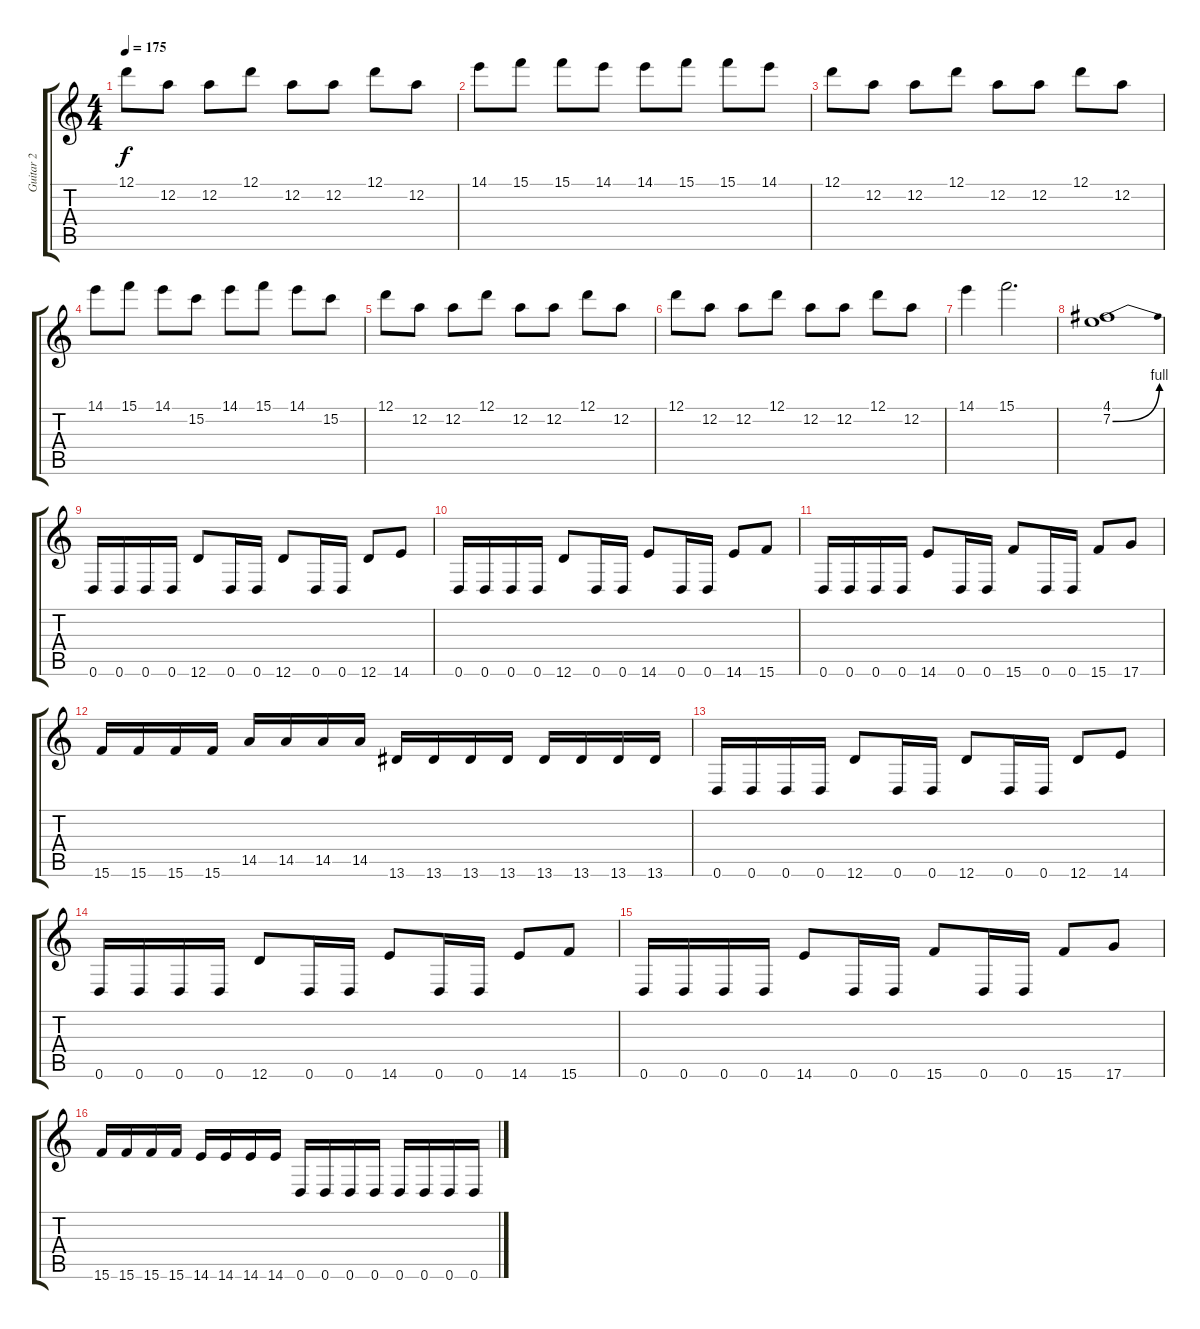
\track ("Guitar 2" "Guitar 2") {instrument overdrivenguitar}
\staff {score tabs}
\tuning (D4 A3 F3 C3 G2 D2) {hide}
\ts (4 4)
\tempo 175
\clef g2
\ks c
12.1.8{dy f} 12.2.8 12.2.8 12.1.8 12.2.8 12.2.8 12.1.8 12.2.8 |
14.1.8 15.1.8 15.1.8 14.1.8 14.1.8 15.1.8 15.1.8 14.1.8 |
12.1.8 12.2.8 12.2.8 12.1.8 12.2.8 12.2.8 12.1.8 12.2.8 |
14.1.8 15.1.8 14.1.8 15.2.8 14.1.8 15.1.8 14.1.8 15.2.8 |
12.1.8 12.2.8 12.2.8 12.1.8 12.2.8 12.2.8 12.1.8 12.2.8 |
12.1.8 12.2.8 12.2.8 12.1.8 12.2.8 12.2.8 12.1.8 12.2.8 |
14.1.4 15.1.2{d} |
(4.1 7.2{be (bend 0 0 60 4)}).1 |
0.6.16 0.6.16 0.6.16 0.6.16 12.6.8 0.6.16 0.6.16 12.6.8 0.6.16 0.6.16 12.6.8 14.6.8 |
0.6.16 0.6.16 0.6.16 0.6.16 12.6.8 0.6.16 0.6.16 14.6.8 0.6.16 0.6.16 14.6.8 15.6.8 |
0.6.16 0.6.16 0.6.16 0.6.16 14.6.8 0.6.16 0.6.16 15.6.8 0.6.16 0.6.16 15.6.8 17.6.8 |
15.6.16 15.6.16 15.6.16 15.6.16 14.5.16 14.5.16 14.5.16 14.5.16 13.6.16 13.6.16 13.6.16 13.6.16 13.6.16 13.6.16 13.6.16 13.6.16 |
0.6.16 0.6.16 0.6.16 0.6.16 12.6.8 0.6.16 0.6.16 12.6.8 0.6.16 0.6.16 12.6.8 14.6.8 |
0.6.16 0.6.16 0.6.16 0.6.16 12.6.8 0.6.16 0.6.16 14.6.8 0.6.16 0.6.16 14.6.8 15.6.8 |
0.6.16 0.6.16 0.6.16 0.6.16 14.6.8 0.6.16 0.6.16 15.6.8 0.6.16 0.6.16 15.6.8 17.6.8 |
15.6.16 15.6.16 15.6.16 15.6.16 14.6.16 14.6.16 14.6.16 14.6.16 0.6.16 0.6.16 0.6.16 0.6.16 0.6.16 0.6.16 0.6.16 0.6.16
